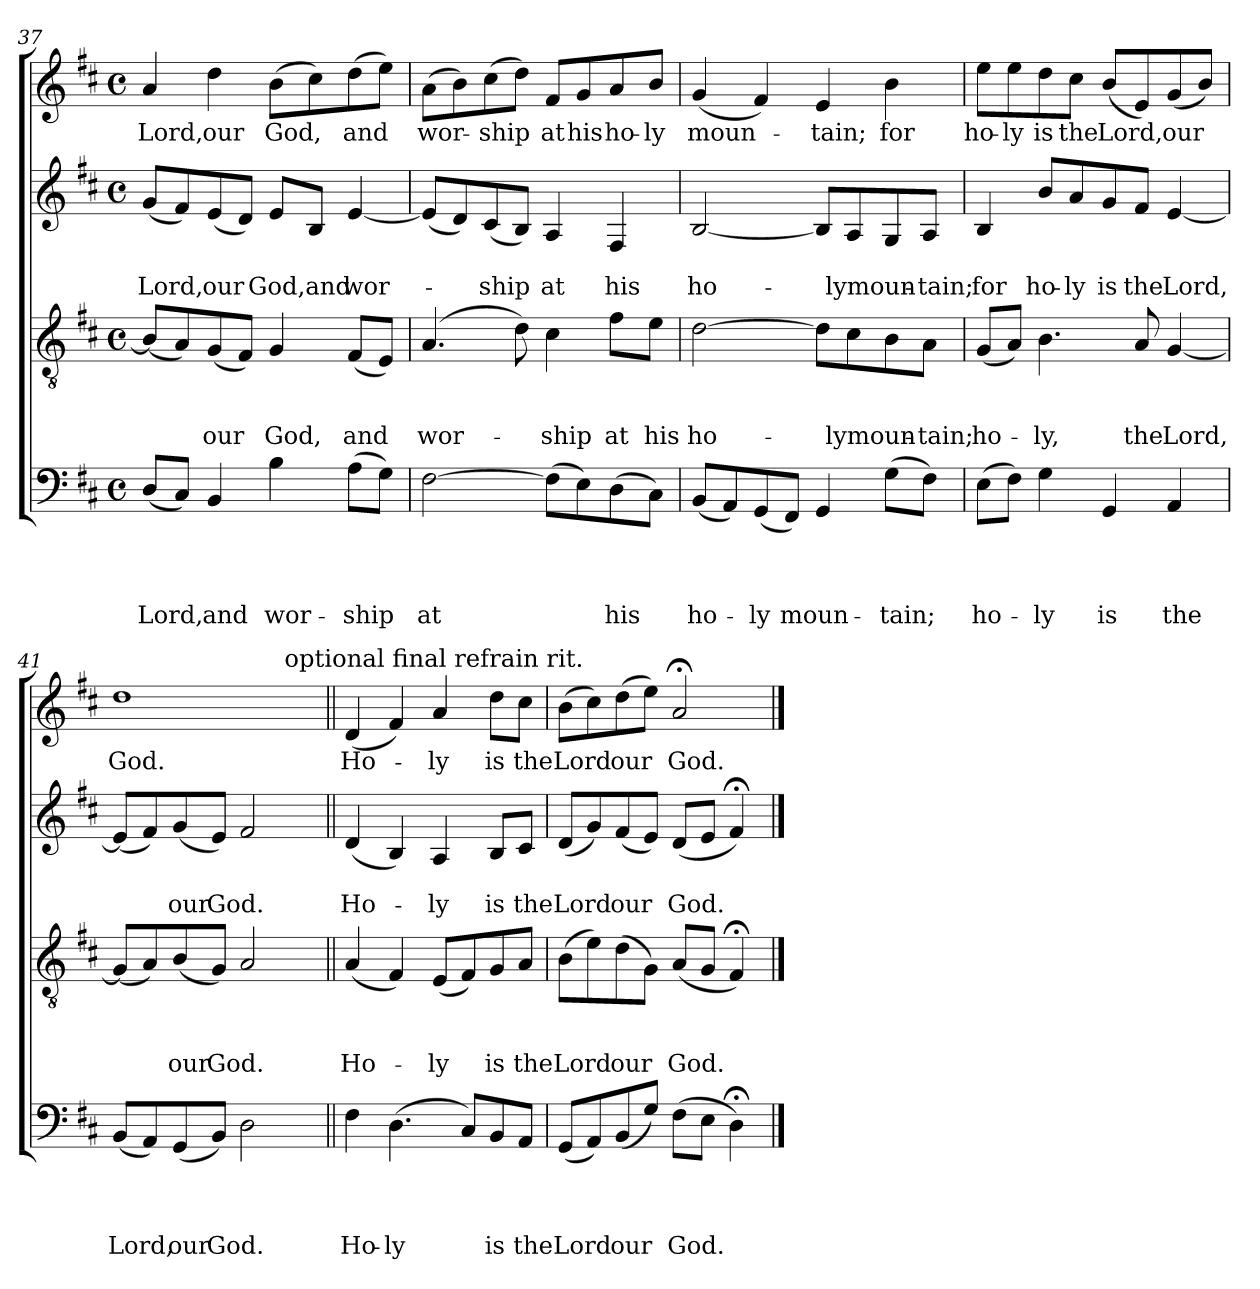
**kern	**text	**text	**text	**text	**kern	**text	**text	**text	**kern	**text	**text	**kern	**text
*part4	*part4	*part4	*part4	*part4	*part3	*part3	*part3	*part3	*part2	*part2	*part2	*part1	*part1
*staff4	*staff4	*staff4	*staff4	*staff4	*staff3	*staff3	*staff3	*staff3	*staff2	*staff2	*staff2	*staff1	*staff1
!!LO:LB:g=z
*clefF4	*	*	*	*	*clefGv2	*	*	*	*clefG2	*	*	*clefG2	*
*k[f#c#]	*	*	*	*	*k[f#c#]	*	*	*	*k[f#c#]	*	*	*k[f#c#]	*
*D:	*	*	*	*	*D:	*	*	*	*D:	*	*	*D:	*
*M4/4	*	*	*	*	*M4/4	*	*	*	*M4/4	*	*	*M4/4	*
*met(c)	*	*	*	*	*met(c)	*	*	*	*met(c)	*	*	*met(c)	*
=37	=37	=37	=37	=37	=37	=37	=37	=37	=37	=37	=37	=37	=37
!	!	!	!	!LO:LY:b	!	!	!	!	!	!	!LO:LY:b	!	!LO:LY:b
(<8D/L	.	.	.	Lord,	(<8B/L]	.	.	.	(<8g/L	.	Lord,	4a/	Lord,
8C#/J)	.	.	.	.	8A/)	.	.	.	8f#/)	.	.	.	.
!	!	!	!	!LO:LY:b	!	!	!	!LO:LY:b	!	!	!LO:LY:b	!	!LO:LY:b
4BB/	.	.	.	and	(<8G/	.	.	our	(<8e/	.	our	4dd\	our
.	.	.	.	.	8F#/J)	.	.	.	8d/J)	.	.	.	.
!	!	!	!	!LO:LY:b	!	!	!	!LO:LY:b	!	!	!LO:LY:b	!	!LO:LY:b
4B\	.	.	.	wor-	4G/	.	.	God,	8e/L	.	God,and	(>8b\L	God,
.	.	.	.	.	.	.	.	.	8B/J	.	.	8cc#\)	.
!	!	!	!	!LO:LY:b	!	!	!	!LO:LY:b	!	!	!LO:LY:b	!	!LO:LY:b
(>8A\L	.	.	.	-ship	(<8F#/L	.	.	and	[<4e/	.	wor-	(>8dd\	and
8G\J)	.	.	.	.	8E/J)	.	.	.	.	.	.	8ee\J)	.
=38	=38	=38	=38	=38	=38	=38	=38	=38	=38	=38	=38	=38	=38
!	!	!	!	!LO:LY:b	!	!	!	!LO:LY:b	!	!	!	!	!LO:LY:b
[>2F#\	.	.	.	at	(4.A/	.	.	wor-	(<8e/L]	.	.	(>8a\L	wor-
.	.	.	.	.	.	.	.	.	8d/)	.	.	8b\)	.
!	!	!	!	!	!	!	!	!	!	!	!LO:LY:b	!	!LO:LY:b
.	.	.	.	.	.	.	.	.	(<8c#/	.	-ship	(>8cc#\	-ship
.	.	.	.	.	8d\)	.	.	.	8B/J)	.	.	8dd\J)	.
!	!	!	!	!	!	!	!	!LO:LY:b	!	!	!LO:LY:b	!	!LO:LY:b
(>8F#\L]	.	.	.	.	4c#\	.	.	-ship	4A/	.	at	8f#/L	at
!	!	!	!	!	!	!	!	!	!	!	!	!	!LO:LY:b
8E\)	.	.	.	.	.	.	.	.	.	.	.	8g/	his
!	!	!	!	!LO:LY:b	!	!	!	!LO:LY:b	!	!	!LO:LY:b	!	!LO:LY:b
(>8D\	.	.	.	his	8f#\L	.	.	at	4F#/	.	his	8a/	ho-
!	!	!	!	!	!	!	!	!LO:LY:b	!	!	!	!	!LO:LY:b
8C#\J)	.	.	.	.	8e\J	.	.	his	.	.	.	8b/J	-ly
=39	=39	=39	=39	=39	=39	=39	=39	=39	=39	=39	=39	=39	=39
!	!	!	!	!LO:LY:b	!	!	!	!LO:LY:b	!	!	!LO:LY:b	!	!LO:LY:b
(<8BB/L	.	.	.	ho-	[>2d\	.	.	ho-	[<2B/	.	ho-	(<4g/	moun-
8AA/)	.	.	.	.	.	.	.	.	.	.	.	.	.
!	!	!	!	!LO:LY:b	!	!	!	!	!	!	!	!	!
(<8GG/	.	.	.	-ly	.	.	.	.	.	.	.	4f#/)	.
!	!	!	!	!LO:LY:b	!	!	!	!	!	!	!	!	!
8FF#/J)	.	.	.	moun-	.	.	.	.	.	.	.	.	.
!	!	!	!	!	!	!	!	!	!	!	!	!	!LO:LY:b
4GG/	.	.	.	.	8d\L]	.	.	.	8B/L]	.	.	4e/	-tain;
!	!	!	!	!	!	!	!	!LO:LY:b	!	!	!LO:LY:b	!	!
.	.	.	.	.	8c#\	.	.	-lymoun-	8A/	.	-lymoun-	.	.
!	!	!	!	!LO:LY:b	!	!	!	!	!	!	!	!	!LO:LY:b
(>8G\L	.	.	.	-tain;	8B\	.	.	.	8G/	.	.	4b\	for
!	!	!	!	!	!	!	!	!LO:LY:b	!	!	!LO:LY:b	!	!
8F#\J)	.	.	.	.	8A\J	.	.	-tain;	8A/J	.	-tain;	.	.
!!LO:PB:g=z
=40	=40	=40	=40	=40	=40	=40	=40	=40	=40	=40	=40	=40	=40
!	!	!	!	!LO:LY:b	!	!	!	!LO:LY:b	!	!	!LO:LY:b	!	!LO:LY:b
(>8E\L	.	.	.	ho-	(<8G/L	.	.	ho-	4B/	.	for	8ee\L	ho-
!	!	!	!	!	!	!	!	!	!	!	!	!	!LO:LY:b
8F#\J)	.	.	.	.	8A/J)	.	.	.	.	.	.	8ee\	-ly
!	!	!	!	!LO:LY:b	!	!	!	!LO:LY:b	!	!	!LO:LY:b	!	!LO:LY:b
4G\	.	.	.	-ly	4.B\	.	.	-ly,	8b/L	.	ho-	8dd\	is
!	!	!	!	!	!	!	!	!	!	!	!LO:LY:b	!	!LO:LY:b
.	.	.	.	.	.	.	.	.	8a/	.	-ly	8cc#\J	the
!	!	!	!	!LO:LY:b	!	!	!	!	!	!	!LO:LY:b	!	!LO:LY:b
4GG/	.	.	.	is	.	.	.	.	8g/	.	is	(<8b/L	Lord,
!	!	!	!	!	!	!	!	!LO:LY:b	!	!	!LO:LY:b	!	!
.	.	.	.	.	8A/	.	.	the	8f#/J	.	the	8e/)	.
!	!	!	!	!LO:LY:b	!	!	!	!LO:LY:b	!	!	!LO:LY:b	!	!LO:LY:b
4AA/	.	.	.	the	[<4G/	.	.	Lord,	[<4e/	.	Lord,	(<8g/	our
.	.	.	.	.	.	.	.	.	.	.	.	8b/J)	.
=41	=41	=41	=41	=41	=41	=41	=41	=41	=41	=41	=41	=41	=41
!	!	!	!	!LO:LY:b	!	!	!	!	!	!	!	!	!LO:LY:b
*	*	*	*	*	*	*	*	*	*	*	*	*^	*
(<8BB/L	.	.	.	Lord,	(<8G/L]	.	.	.	(<8e/L]	.	.	1dd	2.ryy	God.
8AA/)	.	.	.	.	8A/)	.	.	.	8f#/)	.	.	.	.	.
!	!	!	!	!LO:LY:b	!	!	!	!LO:LY:b	!	!	!LO:LY:b	!	!	!
(<8GG/	.	.	.	our	(<8B/	.	.	our	(<8g/	.	our	.	.	.
!	!	!	!	!LO:LY:b	!	!	!	!LO:LY:b	!	!	!LO:LY:b	!	!	!
8BB/J)	.	.	.	God.	8G/J)	.	.	God.	8e/J)	.	God.	.	.	.
2D\	.	.	.	.	2A/	.	.	.	2f#/	.	.	.	.	.
!	!	!	!	!	!	!	!	!	!	!	!	!	!LO:TX:a:t=optional final refrain rit.	!
.	.	.	.	.	.	.	.	.	.	.	.	.	4ryy	.
=42||	=42||	=42||	=42||	=42||	=42||	=42||	=42||	=42||	=42||	=42||	=42||	=42||	=42||	=42||
!	!	!	!	!LO:LY:b	!	!	!	!LO:LY:b	!	!	!LO:LY:b	!	!	!LO:LY:b
*	*	*	*	*	*	*	*	*	*	*	*	*v	*v	*
4F#\	.	.	.	Ho-	(<4A/	.	.	Ho-	(<4d/	.	Ho-	(<4d/	Ho-
!	!	!	!	!LO:LY:b	!	!	!	!	!	!	!	!	!
(<4.D\	.	.	.	-ly	4F#/)	.	.	.	4B/)	.	.	4f#/)	.
!	!	!	!	!	!	!	!	!LO:LY:b	!	!	!LO:LY:b	!	!LO:LY:b
.	.	.	.	.	(<8E/L	.	.	-ly	4A/	.	-ly	4a/	-ly
8C#/L)	.	.	.	.	8F#/)	.	.	.	.	.	.	.	.
!	!	!	!	!LO:LY:b	!	!	!	!LO:LY:b	!	!	!LO:LY:b	!	!LO:LY:b
8BB/	.	.	.	is	8G/	.	.	is	8B/L	.	is	8dd\L	is
!	!	!	!	!LO:LY:b	!	!	!	!LO:LY:b	!	!	!LO:LY:b	!	!LO:LY:b
8AA/J	.	.	.	the	8A/J	.	.	the	8c#/J	.	the	8cc#\J	the
=43	=43	=43	=43	=43	=43	=43	=43	=43	=43	=43	=43	=43	=43
!	!	!	!	!LO:LY:b	!	!	!	!LO:LY:b	!	!	!LO:LY:b	!	!LO:LY:b
(<8GG/L	.	.	.	Lord	(>8B\L	.	.	Lord	(<8d/L	.	Lord	(>8b\L	Lord
8AA/)	.	.	.	.	8e\)	.	.	.	8g/)	.	.	8cc#\)	.
!	!	!	!	!LO:LY:b	!	!	!	!LO:LY:b	!	!	!LO:LY:b	!	!LO:LY:b
(<8BB/	.	.	.	our	(>8d\	.	.	our	(<8f#/	.	our	(>8dd\	our
8G/J)	.	.	.	.	8G\J)	.	.	.	8e/J)	.	.	8ee\J)	.
!	!	!	!	!LO:LY:b	!	!	!	!LO:LY:b	!	!	!LO:LY:b	!	!LO:LY:b
(>8F#\L	.	.	.	God.	(<8A/L	.	.	God.	(<8d/L	.	God.	2a;/	God.
8E\J	.	.	.	.	8G/J	.	.	.	8e/J	.	.	.	.
4D;<\)	.	.	.	.	4F#;/)	.	.	.	4f#;/)	.	.	.	.
==	==	==	==	==	==	==	==	==	==	==	==	==	==
*-	*-	*-	*-	*-	*-	*-	*-	*-	*-	*-	*-	*-	*-
